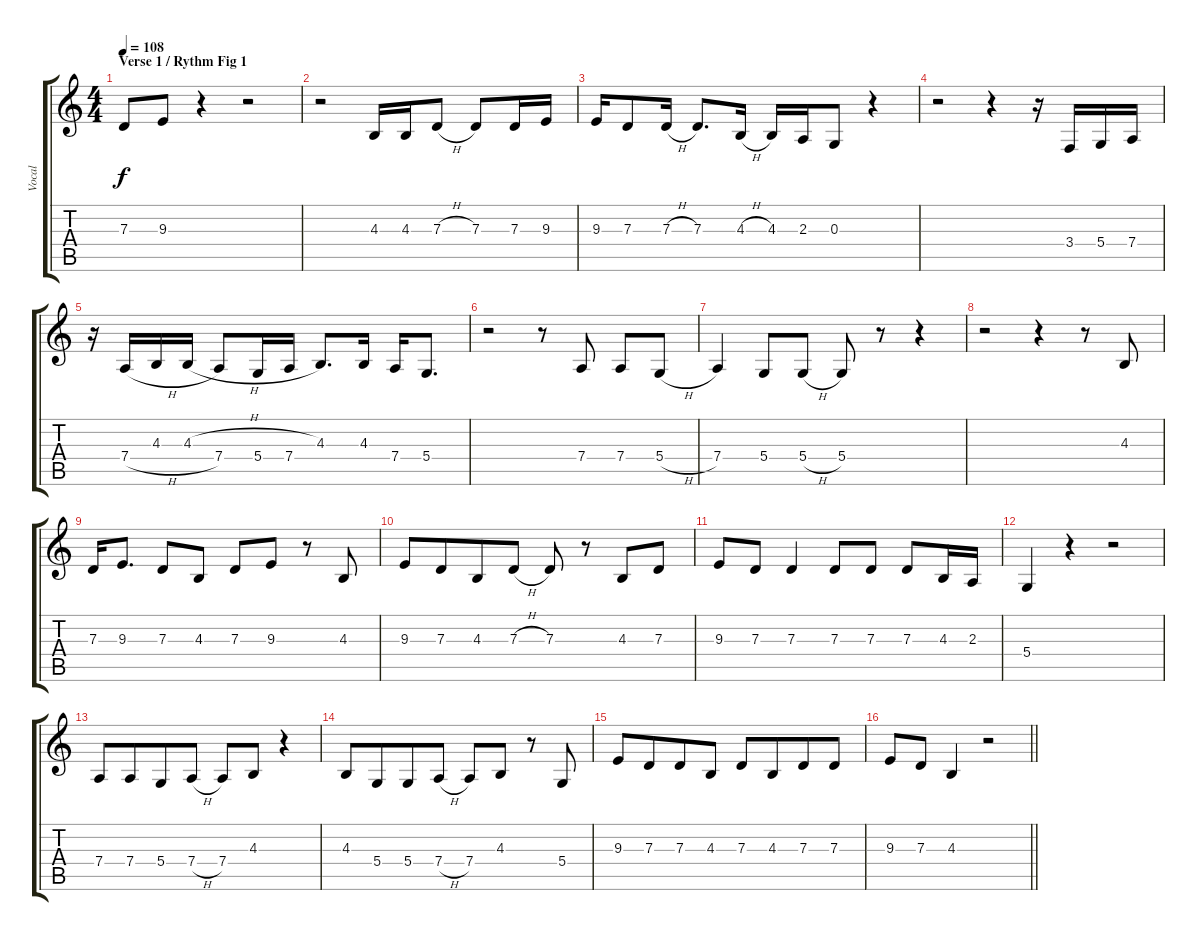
\track ("Vocal" "Vocal") {instrument synthvoice}
\staff {score tabs}
\tuning (E4 B3 G3 D3 A2 E2) {hide}
\ts (4 4)
\section ("" "Verse 1 / Rythm Fig 1")
\tempo 108
\clef g2
\ks c
7.3.8{dy f} 9.3.8 r.4 r.2 |
r.2 4.3.16 4.3.16 7.3{h}.8 7.3.8 7.3.16 9.3.16 |
9.3.16 7.3.8 7.3{h}.16 7.3.8{d} 4.3{h}.16 4.3.16 2.3.16 0.3.8 r.4 |
r.2 r.4 r.16 3.4.16 5.4.16 7.4.16 |
r.16 7.4{h}.16 4.3.16 4.3{h}.16 7.4.8 5.4.16 7.4.16 4.3.8{d} 4.3.16 7.4.16 5.4.8{d} |
r.2 r.8 7.4.8 7.4.8 5.4{h}.8 |
7.4.4 5.4.8 5.4{h}.8 5.4.8 r.8 r.4 |
r.2 r.4 r.8 4.3.8 |
7.3.16 9.3.8{d} 7.3.8 4.3.8 7.3.8 9.3.8 r.8 4.3.8 |
9.3.8 7.3.8{beam merge} 4.3.8 7.3{h}.8 7.3.8 r.8 4.3.8 7.3.8 |
9.3.8 7.3.8 7.3.4 7.3.8 7.3.8 7.3.8 4.3.16 2.3.16 |
5.4.4 r.4 r.2 |
7.4.8 7.4.8{beam merge} 5.4.8 7.4{h}.8 7.4.8 4.3.8 r.4 |
4.3.8 5.4.8{beam merge} 5.4.8 7.4{h}.8 7.4.8 4.3.8 r.8 5.4.8 |
9.3.8 7.3.8{beam merge} 7.3.8 4.3.8 7.3.8 4.3.8{beam merge} 7.3.8 7.3.8 |
\barLineRight lightlight
9.3.8 7.3.8 4.3.4 r.2
